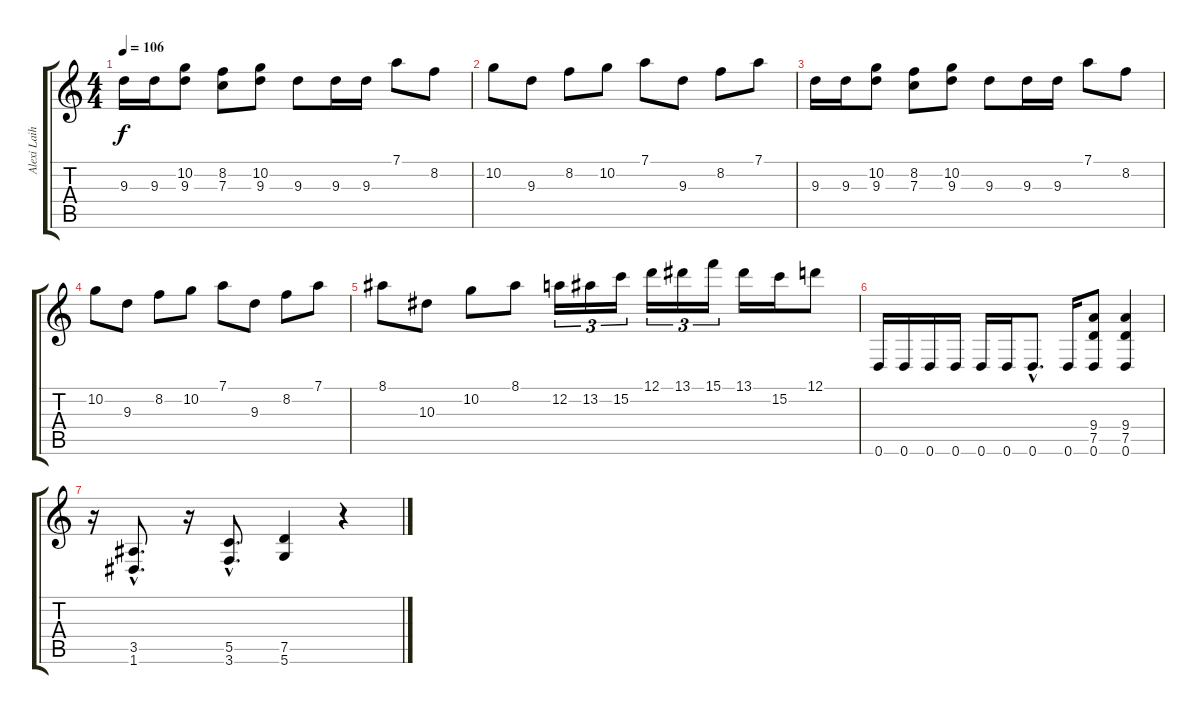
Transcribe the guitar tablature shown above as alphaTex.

\track ("Alexi Laiho" "Alexi Laih") {instrument distortionguitar}
\staff {score tabs}
\tuning (D4 A3 F3 C3 G2 D2) {hide}
\ts (4 4)
\tempo 106
\clef g2
\ks c
9.3.16{dy f} 9.3.16 (10.2 9.3).8 (8.2 7.3).8 (10.2 9.3).8 9.3.8 9.3.16 9.3.16 7.1.8 8.2.8 |
10.2.8 9.3.8 8.2.8 10.2.8 7.1.8 9.3.8 8.2.8 7.1.8 |
9.3.16 9.3.16 (10.2 9.3).8 (8.2 7.3).8 (10.2 9.3).8 9.3.8 9.3.16 9.3.16 7.1.8 8.2.8 |
10.2.8 9.3.8 8.2.8 10.2.8 7.1.8 9.3.8 8.2.8 7.1.8 |
8.1.8 10.3.8 10.2.8 8.1.8 12.2.16{tu (3 2)} 13.2.16{tu (3 2)} 15.2.16{tu (3 2)} 12.1.16{tu (3 2)} 13.1.16{tu (3 2)} 15.1.16{tu (3 2)} 13.1.16 15.2.16 12.1.8 |
0.6.16 0.6.16 0.6.16 0.6.16 0.6.16 0.6.16 0.6{hac}.8{d} 0.6.16 (9.4 7.5 0.6).8 (9.4 7.5 0.6).4 |
r.16 (3.5{hac} 1.6{hac}).8{d} r.16 (5.5{hac} 3.6{hac}).8{d} (7.5 5.6).4 r.4
